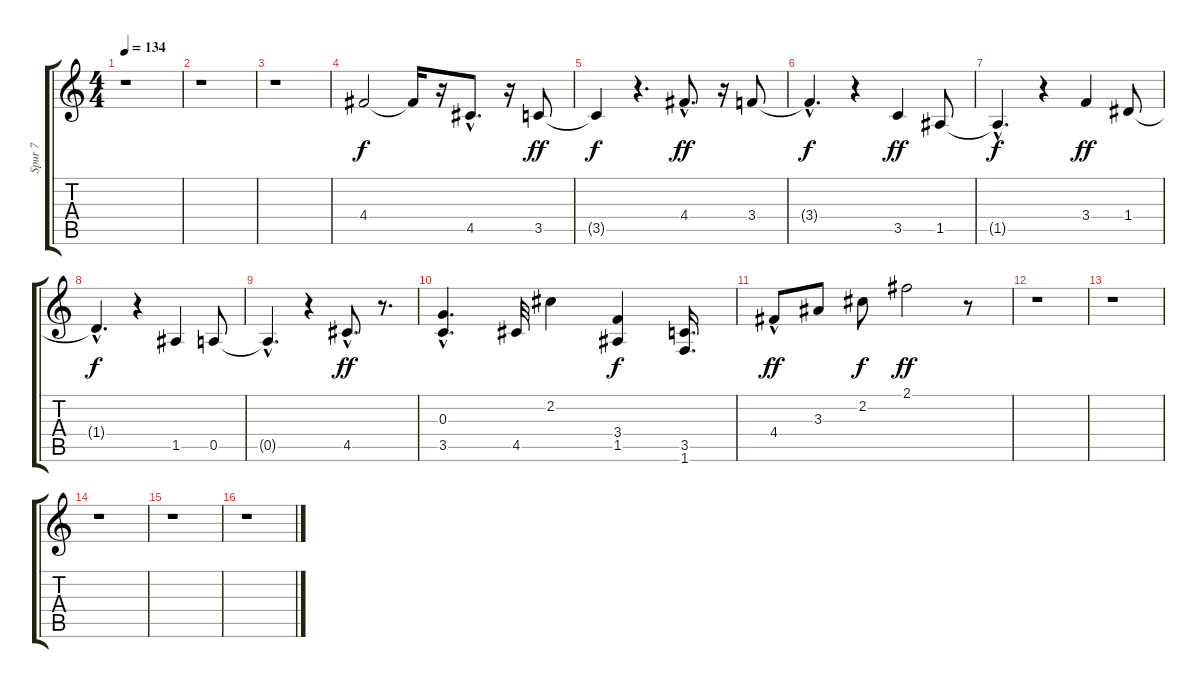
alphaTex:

\track ("Spur 7" "Spur 7") {instrument electricguitarclean}
\staff {score tabs}
\tuning (E4 B3 G3 D3 A2 E2) {hide}
\ts (4 4)
\tempo 134
\clef g2
\ks c
r.1{dy f} |
r.1 |
r.1 |
4.4.2 4.4{t}.16 r.16 4.5{hac}.8{d} r.16 3.5.8{dy ff} |
3.5{t}.4{dy f} r.4{d} 4.4{hac}.8{d dy ff} r.16 3.4.8 |
3.4{hac t}.4{d dy f} r.4 3.5.4{dy ff} 1.5.8 |
1.5{hac t}.4{d dy f} r.4 3.4.4{dy ff} 1.4.8 |
1.4{hac t}.4{d dy f} r.4 1.5.4 0.5.8 |
0.5{hac t}.4{d} r.4 4.5{hac}.8{d dy ff} r.8{d} |
(0.3{hac} 3.5{hac}).4{d} 4.5.32 2.2.4 (3.4 1.5).4{dy f} (3.5 1.6).16{d} |
4.4{hac}.8{dy ff} 3.3.8 2.2.8{dy f} 2.1.2{dy ff} r.8 |
r.1 |
r.1 |
r.1 |
r.1 |
r.1
